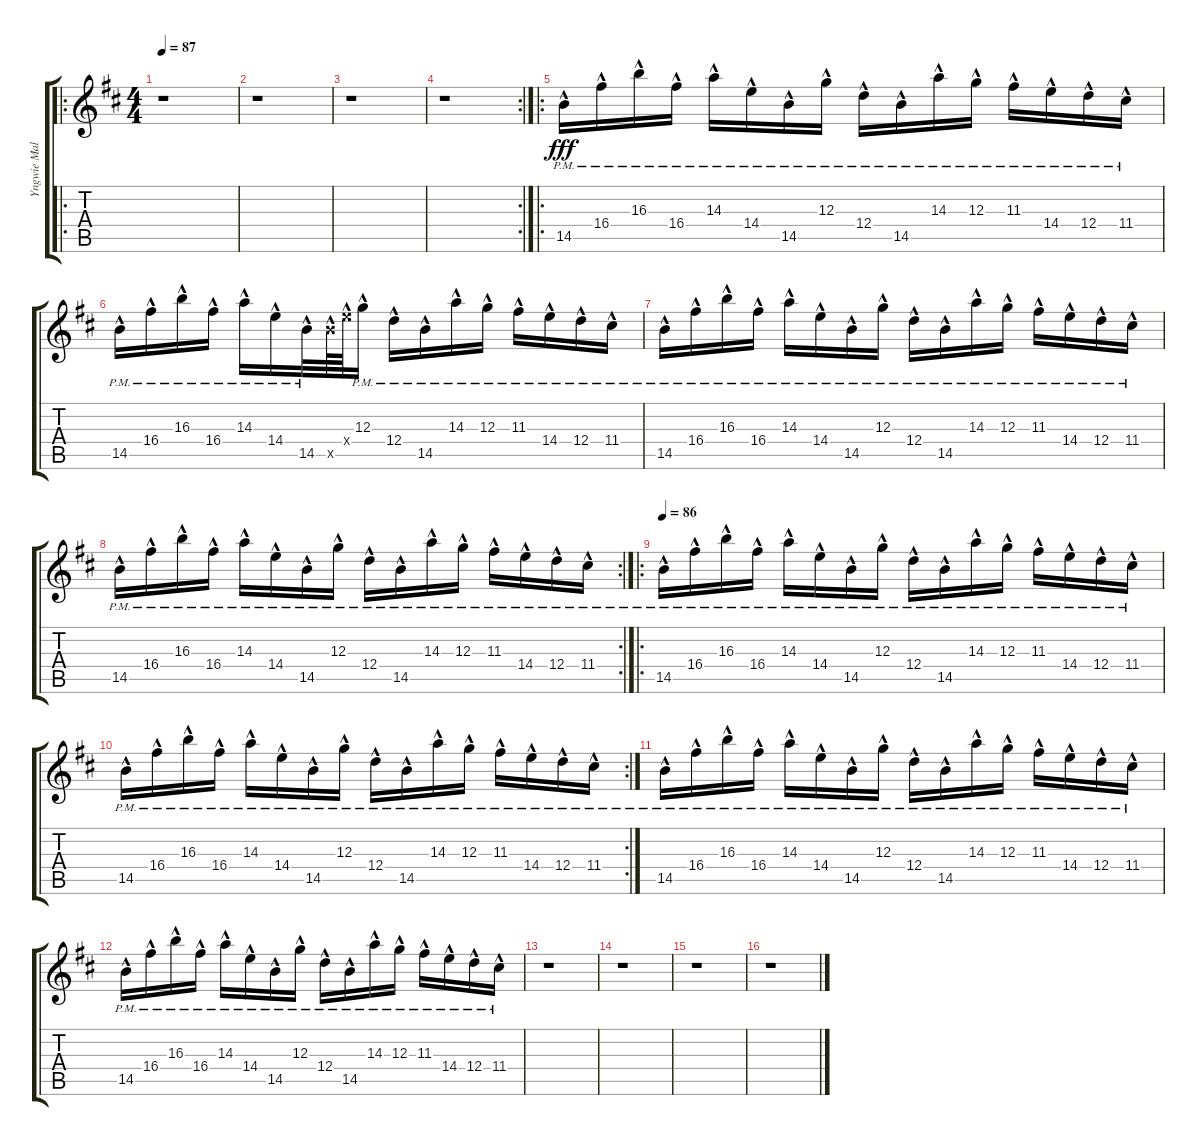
\track ("Yngwie Malmsteen-1" "Yngwie Mal") {instrument overdrivenguitar}
\staff {score tabs}
\tuning (E4 B3 G3 D3 A2 E2) {hide}
\ro
\ts (4 4)
\tempo 87
\clef g2
\ks d
r.1{dy mf} |
r.1 |
r.1 |
\rc 2
r.1 |
\ro
14.5{hac pm}.16{dy fff} 16.4{hac pm}.16 16.3{hac pm}.16 16.4{hac pm}.16 14.3{hac pm}.16 14.4{hac pm}.16 14.5{hac pm}.16 12.3{hac pm}.16 12.4{hac pm}.16 14.5{hac pm}.16 14.3{hac pm}.16 12.3{hac pm}.16 11.3{hac pm}.16 14.4{hac pm}.16 12.4{hac pm}.16 11.4{hac pm}.16 |
14.5{hac pm}.16 16.4{hac pm}.16 16.3{hac pm}.16 16.4{hac pm}.16 14.3{hac pm}.16 14.4{hac pm}.16 14.5{hac pm}.32 14.5{hac x}.64 14.4{hac x}.64 12.3{hac pm}.16 12.4{hac pm}.16 14.5{hac pm}.16 14.3{hac pm}.16 12.3{hac pm}.16 11.3{hac pm}.16 14.4{hac pm}.16 12.4{hac pm}.16 11.4{hac pm}.16 |
14.5{hac pm}.16 16.4{hac pm}.16 16.3{hac pm}.16 16.4{hac pm}.16 14.3{hac pm}.16 14.4{hac pm}.16 14.5{hac pm}.16 12.3{hac pm}.16 12.4{hac pm}.16 14.5{hac pm}.16 14.3{hac pm}.16 12.3{hac pm}.16 11.3{hac pm}.16 14.4{hac pm}.16 12.4{hac pm}.16 11.4{hac pm}.16 |
\rc 2
14.5{hac pm}.16 16.4{hac pm}.16 16.3{hac pm}.16 16.4{hac pm}.16 14.3{hac pm}.16 14.4{hac pm}.16 14.5{hac pm}.16 12.3{hac pm}.16 12.4{hac pm}.16 14.5{hac pm}.16 14.3{hac pm}.16 12.3{hac pm}.16 11.3{hac pm}.16 14.4{hac pm}.16 12.4{hac pm}.16 11.4{hac pm}.16 |
\ro
\tempo 86
14.5{hac pm}.16 16.4{hac pm}.16 16.3{hac pm}.16 16.4{hac pm}.16 14.3{hac pm}.16 14.4{hac pm}.16 14.5{hac pm}.16 12.3{hac pm}.16 12.4{hac pm}.16 14.5{hac pm}.16 14.3{hac pm}.16 12.3{hac pm}.16 11.3{hac pm}.16 14.4{hac pm}.16 12.4{hac pm}.16 11.4{hac pm}.16 |
\rc 2
14.5{hac pm}.16 16.4{hac pm}.16 16.3{hac pm}.16 16.4{hac pm}.16 14.3{hac pm}.16 14.4{hac pm}.16 14.5{hac pm}.16 12.3{hac pm}.16 12.4{hac pm}.16 14.5{hac pm}.16 14.3{hac pm}.16 12.3{hac pm}.16 11.3{hac pm}.16 14.4{hac pm}.16 12.4{hac pm}.16 11.4{hac pm}.16 |
14.5{hac pm}.16 16.4{hac pm}.16 16.3{hac pm}.16 16.4{hac pm}.16 14.3{hac pm}.16 14.4{hac pm}.16 14.5{hac pm}.16 12.3{hac pm}.16 12.4{hac pm}.16 14.5{hac pm}.16 14.3{hac pm}.16 12.3{hac pm}.16 11.3{hac pm}.16 14.4{hac pm}.16 12.4{hac pm}.16 11.4{hac pm}.16 |
14.5{hac pm}.16 16.4{hac pm}.16 16.3{hac pm}.16 16.4{hac pm}.16 14.3{hac pm}.16 14.4{hac pm}.16 14.5{hac pm}.16 12.3{hac pm}.16 12.4{hac pm}.16 14.5{hac pm}.16 14.3{hac pm}.16 12.3{hac pm}.16 11.3{hac pm}.16 14.4{hac pm}.16 12.4{hac pm}.16 11.4{hac pm}.16 |
r.1 |
r.1 |
r.1 |
r.1
